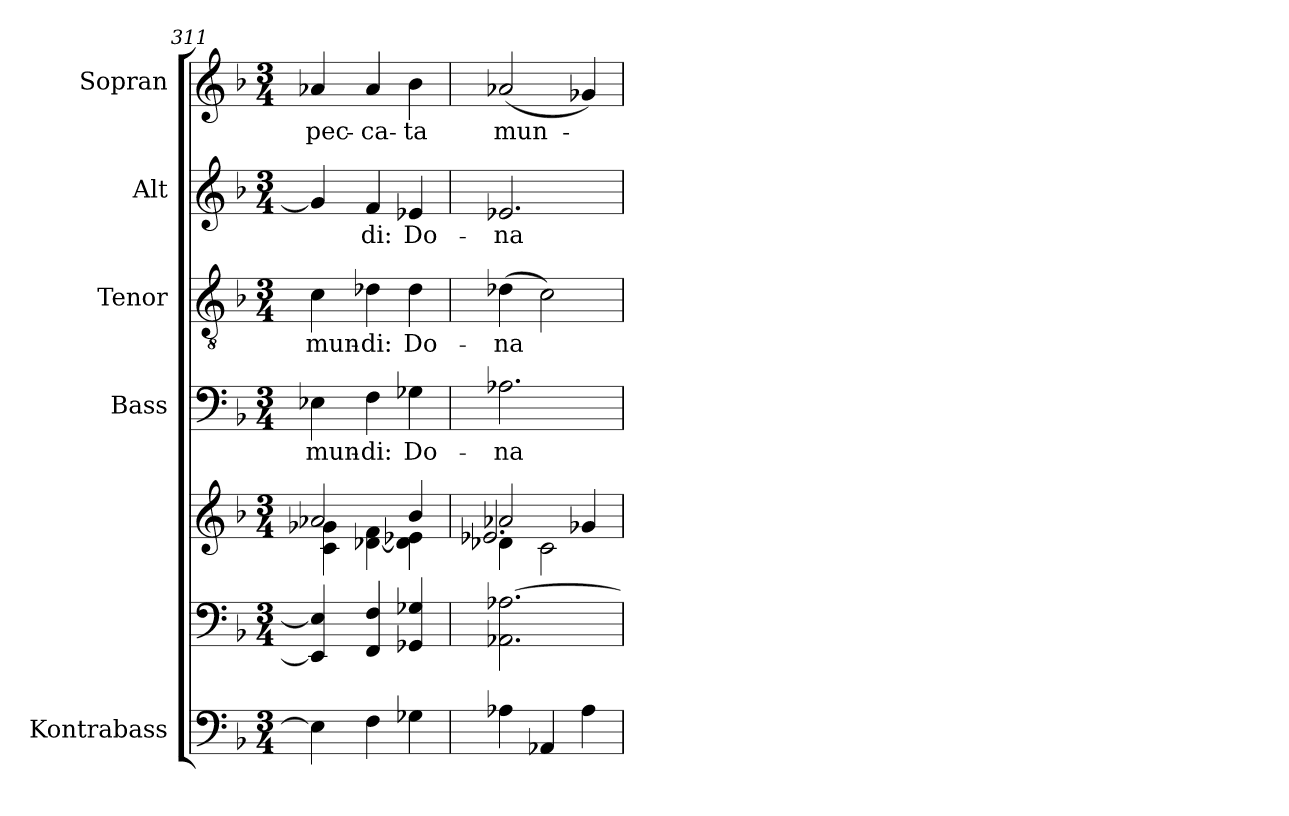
**kern	**kern	**kern	**kern	**text	**kern	**text	**kern	**text	**kern	**text
*part6	*part5	*part5	*part4	*part4	*part3	*part3	*part2	*part2	*part1	*part1
*staff7	*staff6	*staff5	*staff4	*staff4	*staff3	*staff3	*staff2	*staff2	*staff1	*staff1
*I"Kontrabass	*	*	*I"Bass	*	*I"Tenor	*	*I"Alt	*	*I"Sopran	*
*I'Kb.	*	*	*I'B.	*	*I'T.	*	*I'A.	*	*I'S.	*
*clefF4	*clefF4	*clefG2	*clefF4	*	*clefGv2	*	*clefG2	*	*clefG2	*
*ITrd7c12	*	*	*	*	*	*	*	*	*	*
*k[b-]	*k[b-]	*k[b-]	*k[b-]	*	*k[b-]	*	*k[b-]	*	*k[b-]	*
*F:	*F:	*F:	*F:	*	*F:	*	*F:	*	*F:	*
*M3/4	*M3/4	*M3/4	*M3/4	*	*M3/4	*	*M3/4	*	*M3/4	*
=311	=311	=311	=311	=311	=311	=311	=311	=311	=311	=311
*	*	*^	*	*	*	*	*	*	*	*
!	!	!	!	!	!LO:LY:b	!	!LO:LY:b	!	!	!	!LO:LY:b
4EE-\]	4EE-/] 4E-/]	2a-X/	4c\ 4g-X\	4E-X\	mun-	4c\	mun-	4g-/]	.	4a-X/	pec-
!	!	!	!	!	!LO:LY:b	!	!LO:LY:b	!	!LO:LY:b	!	!LO:LY:b
4FF\	4FF/ 4F/	.	[<4d-X\ 4f\	4F\	-di:	4d-X\	-di:	4f/	-di:	4a-/	-ca-
!	!	!	!	!	!LO:LY:b	!	!LO:LY:b	!	!LO:LY:b	!	!LO:LY:b
4GG-X\	4GG-X/ 4G-X/	4b-/	4d-\] 4e-X\	4G-X\	Do-	4d-\	Do-	4e-X/	Do-	4b-\	-ta
=312	=312	=312	=312	=312	=312	=312	=312	=312	=312	=312	=312
*	*	*	*^	*	*	*	*	*	*	*	*
!	!	!	!	!	!	!LO:LY:b	!	!LO:LY:b	!	!LO:LY:b	!	!LO:LY:b
4AA-X\	2.AA-X\ [2.A-X\	2a-X/	4d-X\	2.e-X/	2.A-X\	-na	(>4d-X\	-na	2.e-X/	-na	(<2a-X/	mun-
4AAA-X/	.	.	2c\	.	.	.	2c\)	.	.	.	.	.
4AA-\	.	4g-X/	.	.	.	.	.	.	.	.	4g-X/)	.
*	*	*v	*v	*v	*	*	*	*	*	*	*	*
=	=	=	=	=	=	=	=	=	=	=
*-	*-	*-	*-	*-	*-	*-	*-	*-	*-	*-
